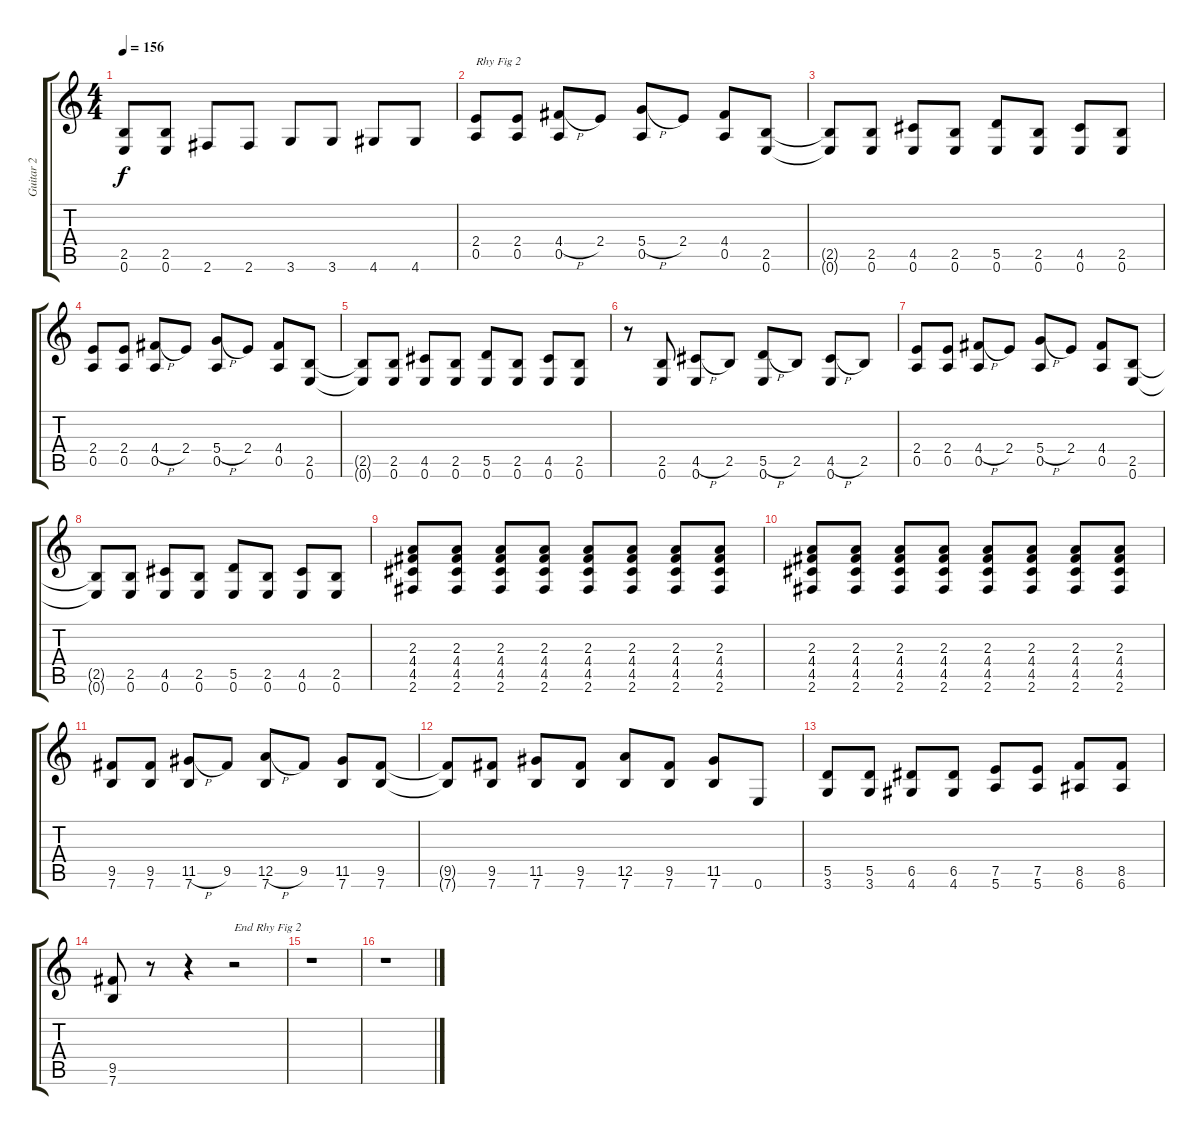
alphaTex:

\track ("Guitar 2" "Guitar 2") {instrument overdrivenguitar}
\staff {score tabs}
\tuning (E4 B3 G3 D3 A2 E2) {hide}
\ts (4 4)
\tempo 156
\clef g2
\ks c
(2.5{t} 0.6{t}).8{dy f} (2.5 0.6).8 2.6.8 2.6.8 3.6.8 3.6.8 4.6.8 4.6.8 |
(2.4 0.5).8{txt "Rhy Fig 2"} (2.4 0.5).8 (4.4{h} 0.5).8 2.4.8 (5.4{h} 0.5).8 2.4.8 (4.4 0.5).8 (2.5 0.6).8 |
(2.5{t} 0.6{t}).8 (2.5 0.6).8 (4.5 0.6).8 (2.5 0.6).8 (5.5 0.6).8 (2.5 0.6).8 (4.5 0.6).8 (2.5 0.6).8 |
(2.4 0.5).8 (2.4 0.5).8 (4.4{h} 0.5).8 2.4.8 (5.4{h} 0.5).8 2.4.8 (4.4 0.5).8 (2.5 0.6).8 |
(2.5{t} 0.6{t}).8 (2.5 0.6).8 (4.5 0.6).8 (2.5 0.6).8 (5.5 0.6).8 (2.5 0.6).8 (4.5 0.6).8 (2.5 0.6).8 |
r.8 (2.5 0.6).8 (4.5{h} 0.6).8 2.5.8 (5.5{h} 0.6).8 2.5.8 (4.5{h} 0.6).8 2.5.8 |
(2.4 0.5).8 (2.4 0.5).8 (4.4{h} 0.5).8 2.4.8 (5.4{h} 0.5).8 2.4.8 (4.4 0.5).8 (2.5 0.6).8 |
(2.5{t} 0.6{t}).8 (2.5 0.6).8 (4.5 0.6).8 (2.5 0.6).8 (5.5 0.6).8 (2.5 0.6).8 (4.5 0.6).8 (2.5 0.6).8 |
(2.3 4.4 4.5 2.6).8 (2.3 4.4 4.5 2.6).8 (2.3 4.4 4.5 2.6).8 (2.3 4.4 4.5 2.6).8 (2.3 4.4 4.5 2.6).8 (2.3 4.4 4.5 2.6).8 (2.3 4.4 4.5 2.6).8 (2.3 4.4 4.5 2.6).8 |
(2.3 4.4 4.5 2.6).8 (2.3 4.4 4.5 2.6).8 (2.3 4.4 4.5 2.6).8 (2.3 4.4 4.5 2.6).8 (2.3 4.4 4.5 2.6).8 (2.3 4.4 4.5 2.6).8 (2.3 4.4 4.5 2.6).8 (2.3 4.4 4.5 2.6).8 |
(9.5 7.6).8 (9.5 7.6).8 (11.5{h} 7.6).8 9.5.8 (12.5{h} 7.6).8 9.5.8 (11.5 7.6).8 (9.5 7.6).8 |
(9.5{t} 7.6{t}).8 (9.5 7.6).8 (11.5 7.6).8 (9.5 7.6).8 (12.5 7.6).8 (9.5 7.6).8 (11.5 7.6).8 0.6.8 |
(5.5 3.6).8 (5.5 3.6).8 (6.5 4.6).8 (6.5 4.6).8 (7.5 5.6).8 (7.5 5.6).8 (8.5 6.6).8 (8.5 6.6).8 |
(9.5 7.6).8 r.8 r.4 r.2{txt "End Rhy Fig 2"} |
r.1 |
r.1
